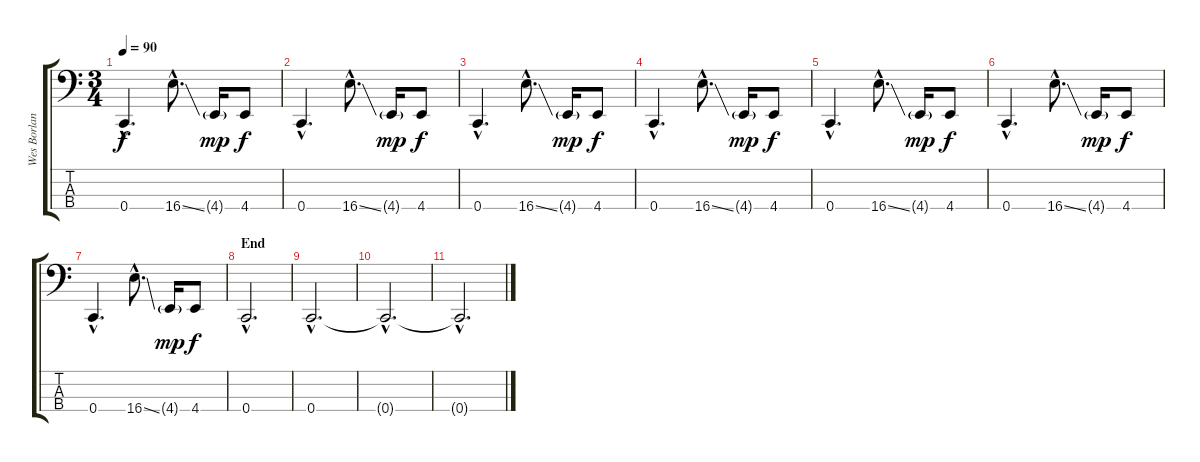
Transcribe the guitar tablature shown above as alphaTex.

\track ("Wes Borland (Bass)" "Wes Borlan") {instrument electricbassfinger}
\staff {score tabs}
\tuning (F2 C2 G1 C1) {hide}
\ts (3 4)
\tempo 90
\clef f4
\ks c
0.4{hac}.4{d dy f} 16.4{ss hac}.8{d} 4.4{g}.16{dy mp} 4.4.8{dy f} |
0.4{hac}.4{d} 16.4{ss hac}.8{d} 4.4{g}.16{dy mp} 4.4.8{dy f} |
0.4{hac}.4{d} 16.4{ss hac}.8{d} 4.4{g}.16{dy mp} 4.4.8{dy f} |
0.4{hac}.4{d} 16.4{ss hac}.8{d} 4.4{g}.16{dy mp} 4.4.8{dy f} |
0.4{hac}.4{d} 16.4{ss hac}.8{d} 4.4{g}.16{dy mp} 4.4.8{dy f} |
0.4{hac}.4{d} 16.4{ss hac}.8{d} 4.4{g}.16{dy mp} 4.4.8{dy f} |
0.4{hac}.4{d} 16.4{ss hac}.8{d} 4.4{g}.16{dy mp} 4.4.8{dy f} |
\section ("" "End")
0.4{hac}.2{d} |
0.4{hac}.2{d} |
0.4{hac t}.2{d} |
0.4{hac t}.2{d}
